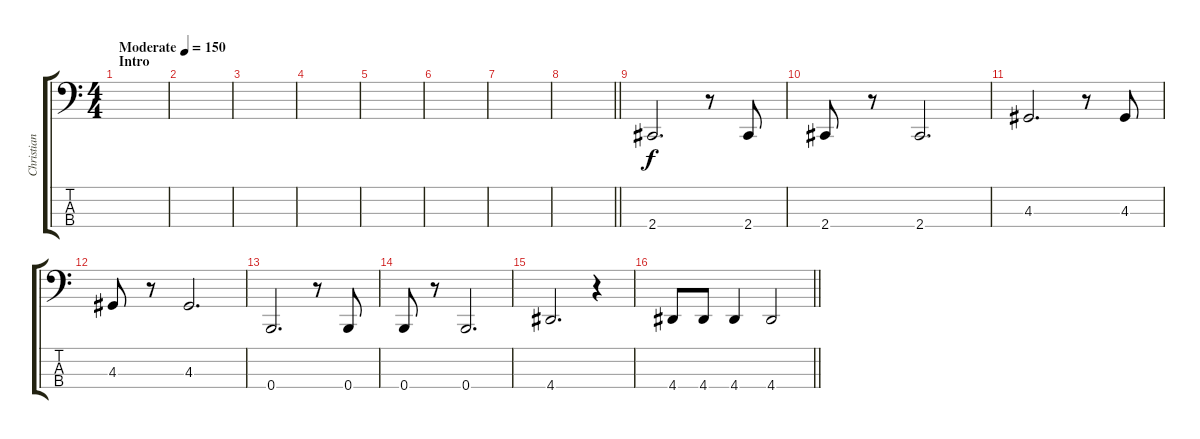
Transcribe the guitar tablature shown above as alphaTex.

\track ("Christian" "Christian") {instrument electricbassfinger}
\staff {score tabs}
\tuning (D2 A1 E1 B0) {hide}
\ts (4 4)
\section ("" "Intro")
\tempo (150 "Moderate")
\clef f4
\ks c
|
|
|
|
|
|
|
\barLineRight lightlight
|
2.4.2{d} r.8 2.4.8 |
2.4.8 r.8 2.4.2{d} |
4.3.2{d} r.8 4.3.8 |
4.3.8 r.8 4.3.2{d} |
0.4.2{d} r.8 0.4.8 |
0.4.8 r.8 0.4.2{d} |
4.4.2{d} r.4 |
\barLineRight lightlight
4.4.8 4.4.8 4.4.4 4.4.2
